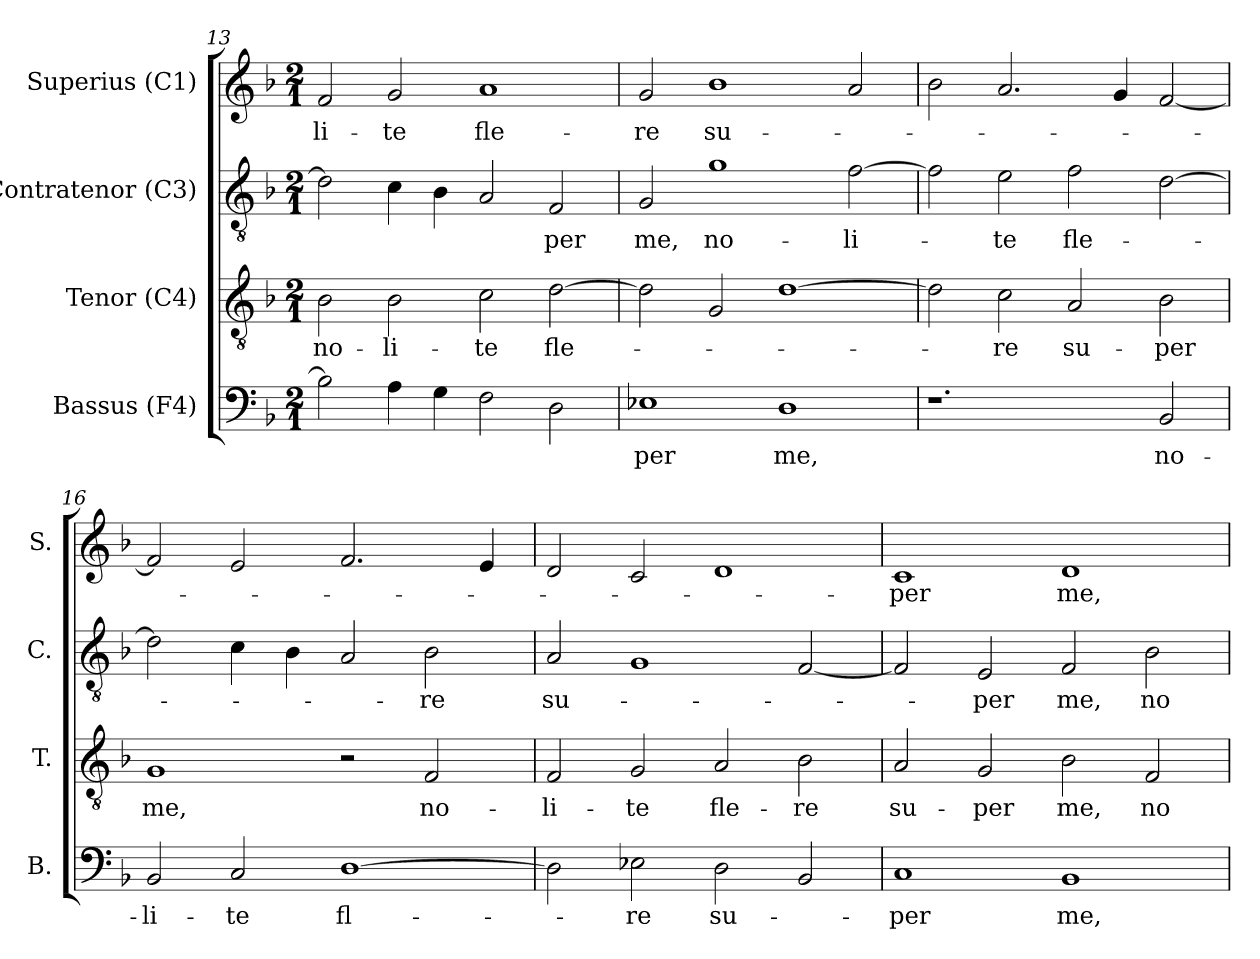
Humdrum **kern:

**kern	**text	**kern	**text	**kern	**text	**kern	**text
*part4	*part4	*part3	*part3	*part2	*part2	*part1	*part1
*staff4	*staff4	*staff3	*staff3	*staff2	*staff2	*staff1	*staff1
*I"Bassus (F4)	*	*I"Tenor (C4)	*	*I"Contratenor (C3)	*	*I"Superius (C1)	*
*I'B.	*	*I'T.	*	*I'C.	*	*I'S.	*
*clefF4	*	*clefGv2	*	*clefGv2	*	*clefG2	*
*	*	*ITrd7c12	*	*ITrd7c12	*	*	*
*k[b-]	*	*k[b-]	*	*k[b-]	*	*k[b-]	*
*F:	*	*F:	*	*F:	*	*F:	*
*M2/1	*	*M2/1	*	*M2/1	*	*M2/1	*
=13	=13	=13	=13	=13	=13	=13	=13
!	!	!	!LO:LY:b:color=#000000	!	!	!	!
!	!	!	!	!	!	!	!LO:LY:b:color=#000000
2B-i\]	.	2BB-i\	no-	2Di\]	.	2fi/	-li-
!	!	!	!LO:LY:b:color=#000000	!	!	!	!
!	!	!	!	!	!	!	!LO:LY:b:color=#000000
4Ai\	.	2BB-i\	-li-	4Ci\	.	2gi/	-te
4Gi\	.	.	.	4BB-i\	.	.	.
!	!	!	!LO:LY:b:color=#000000	!	!	!	!
!	!	!	!	!	!	!	!LO:LY:b:color=#000000
2Fi\	.	2Ci\	-te	2AAi/	.	1ai	fle-
!	!	!	!LO:LY:b:color=#000000	!	!	!	!
!	!	!	!	!	!LO:LY:b:color=#000000	!	!
2Di\	.	[2Di\	fle-	2FFi/	-per	.	.
=14	=14	=14	=14	=14	=14	=14	=14
!	!LO:LY:b:color=#000000	!	!	!	!	!	!
!	!	!	!	!	!LO:LY:b:color=#000000	!	!
!	!	!	!	!	!	!	!LO:LY:b:color=#000000
1E-Xi	-per	2Di\]	.	2GGi/	me,	2gi/	-re
!	!	!	!	!	!LO:LY:b:color=#000000	!	!
!	!	!	!	!	!	!	!LO:LY:b:color=#000000
.	.	2GGi/	.	1Gi	no-	1b-i	su-
!	!LO:LY:b:color=#000000	!	!	!	!	!	!
1Di	me,	[1Di	.	.	.	.	.
!	!	!	!	!	!LO:LY:b:color=#000000	!	!
.	.	.	.	[2Fi\	-li-	2ai/	.
!!LO:LB:g=z
=15	=15	=15	=15	=15	=15	=15	=15
1.r	.	2Di\]	.	2Fi\]	.	2b-i\	.
!	!	!	!LO:LY:b:color=#000000	!	!	!	!
!	!	!	!	!	!LO:LY:b:color=#000000	!	!
.	.	2Ci\	-re	2Ei\	-te	2.ai/	.
!	!	!	!LO:LY:b:color=#000000	!	!	!	!
!	!	!	!	!	!LO:LY:b:color=#000000	!	!
.	.	2AAi/	su-	2Fi\	fle-	.	.
.	.	.	.	.	.	4gi/	.
!	!LO:LY:b:color=#000000	!	!	!	!	!	!
!	!	!	!LO:LY:b:color=#000000	!	!	!	!
2BB-i/	no-	2BB-i\	-per	[2Di\	.	[2fi/	.
=16	=16	=16	=16	=16	=16	=16	=16
!	!LO:LY:b:color=#000000	!	!	!	!	!	!
!	!	!	!LO:LY:b:color=#000000	!	!	!	!
2BB-i/	-li-	1GGi	me,	2Di\]	.	2fi/]	.
!	!LO:LY:b:color=#000000	!	!	!	!	!	!
2Ci/	-te	.	.	4Ci\	.	2ei/	.
.	.	.	.	4BB-i\	.	.	.
!	!LO:LY:b:color=#000000	!	!	!	!	!	!
[1Di	fl-	2r	.	2AAi/	.	2.fi/	.
!	!	!	!LO:LY:b:color=#000000	!	!	!	!
!	!	!	!	!	!LO:LY:b:color=#000000	!	!
.	.	2FFi/	no-	2BB-i\	-re	.	.
.	.	.	.	.	.	4ei/	.
=17	=17	=17	=17	=17	=17	=17	=17
!	!	!	!LO:LY:b:color=#000000	!	!	!	!
!	!	!	!	!	!LO:LY:b:color=#000000	!	!
2Di\]	.	2FFi/	-li-	2AAi/	su-	2di/	.
!	!LO:LY:b:color=#000000	!	!	!	!	!	!
!	!	!	!LO:LY:b:color=#000000	!	!	!	!
2E-i\	-re	2GGi/	-te	1GGi	.	2ci/	.
!	!LO:LY:b:color=#000000	!	!	!	!	!	!
!	!	!	!LO:LY:b:color=#000000	!	!	!	!
2Di\	su-	2AAi/	fle-	.	.	1di	.
!	!	!	!LO:LY:b:color=#000000	!	!	!	!
2BB-i/	.	2BB-i\	-re	[2FFi/	.	.	.
=18	=18	=18	=18	=18	=18	=18	=18
!	!LO:LY:b:color=#000000	!	!	!	!	!	!
!	!	!	!LO:LY:b:color=#000000	!	!	!	!
!	!	!	!	!	!	!	!LO:LY:b:color=#000000
1Ci	-per	2AAi/	su-	2FFi/]	.	1ci	-per
!	!	!	!LO:LY:b:color=#000000	!	!	!	!
!	!	!	!	!	!LO:LY:b:color=#000000	!	!
.	.	2GGi/	-per	2EEi/	-per	.	.
!	!LO:LY:b:color=#000000	!	!	!	!	!	!
!	!	!	!LO:LY:b:color=#000000	!	!	!	!
!	!	!	!	!	!LO:LY:b:color=#000000	!	!
!	!	!	!	!	!	!	!LO:LY:b:color=#000000
1BB-i	me,	2BB-i\	me,	2FFi/	me,	1di	me,
!	!	!	!LO:LY:b:color=#000000	!	!	!	!
!	!	!	!	!	!LO:LY:b:color=#000000	!	!
.	.	2FFi/	no-	2BB-i\	no-	.	.
=	=	=	=	=	=	=	=
*-	*-	*-	*-	*-	*-	*-	*-
